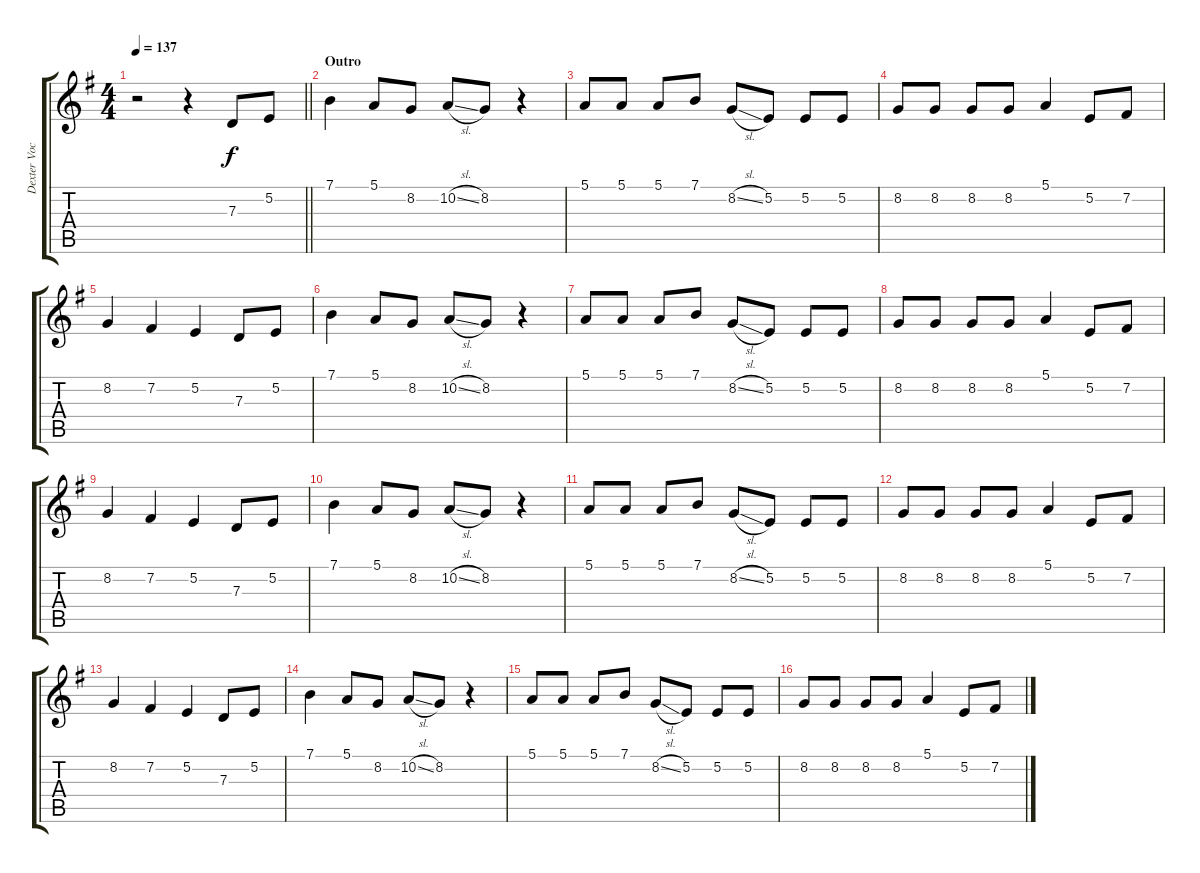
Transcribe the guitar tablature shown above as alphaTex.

\track ("Dexter Vocals" "Dexter Voc") {instrument tenorsax}
\staff {score tabs}
\tuning (E4 B3 G3 D3 A2 E2) {hide}
\ts (4 4)
\tempo 137
\clef g2
\barLineRight lightlight
\ks eminor
r.2{dy f volume 16} r.4 7.3.8 5.2.8 |
\section ("" "Outro")
7.1.4 5.1.8 8.2.8 10.2{sl}.8 8.2.8 r.4 |
5.1.8 5.1.8 5.1.8 7.1.8 8.2{sl}.8 5.2.8 5.2.8 5.2.8 |
8.2.8 8.2.8 8.2.8 8.2.8 5.1.4 5.2.8 7.2.8 |
8.2.4 7.2.4 5.2.4 7.3.8 5.2.8 |
7.1.4 5.1.8 8.2.8 10.2{sl}.8 8.2.8 r.4 |
5.1.8 5.1.8 5.1.8 7.1.8 8.2{sl}.8 5.2.8 5.2.8 5.2.8 |
8.2.8 8.2.8 8.2.8 8.2.8 5.1.4 5.2.8 7.2.8 |
8.2.4 7.2.4 5.2.4 7.3.8 5.2.8 |
7.1.4 5.1.8 8.2.8 10.2{sl}.8 8.2.8 r.4 |
5.1.8 5.1.8 5.1.8 7.1.8 8.2{sl}.8 5.2.8 5.2.8 5.2.8 |
8.2.8 8.2.8 8.2.8 8.2.8 5.1.4 5.2.8 7.2.8 |
8.2.4 7.2.4 5.2.4 7.3.8 5.2.8 |
7.1.4 5.1.8 8.2.8 10.2{sl}.8 8.2.8 r.4 |
5.1.8 5.1.8 5.1.8 7.1.8 8.2{sl}.8 5.2.8 5.2.8 5.2.8 |
8.2.8 8.2.8 8.2.8 8.2.8 5.1.4 5.2.8 7.2.8
